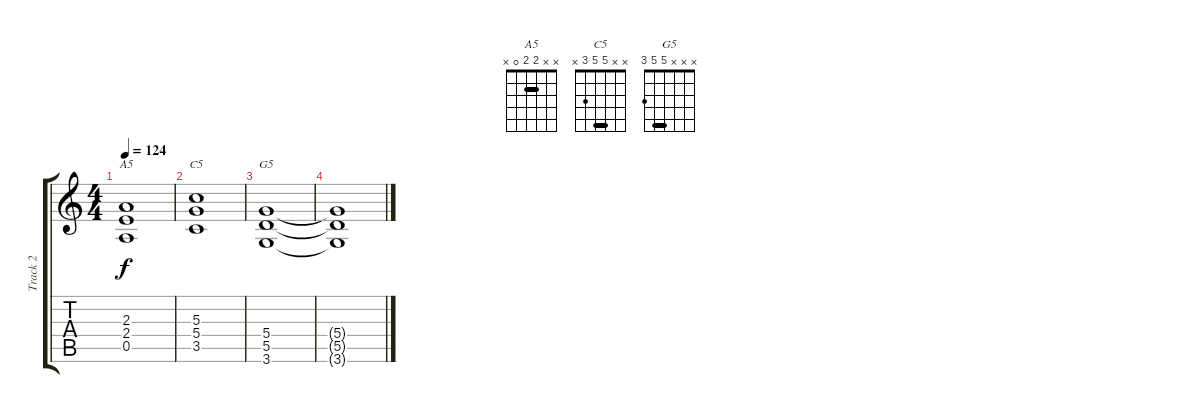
\track ("Track 2" "Track 2") {instrument distortionguitar}
\staff {score tabs}
\tuning (E4 B3 G3 D3 A2 E2) {hide}
\chord ("A5" x x 2 2 0 x) {barre 2}
\chord ("C5" x x 5 5 3 x) {barre 5}
\chord ("G5" x x x 5 5 3) {barre 5}
\ts (4 4)
\tempo 124
\clef g2
\ks c
(2.3 2.4 0.5).1{ch "A5" dy f} |
(5.3 5.4 3.5).1{ch "C5"} |
(5.4 5.5 3.6).1{ch "G5"} |
(5.4{t} 5.5{t} 3.6{t}).1
